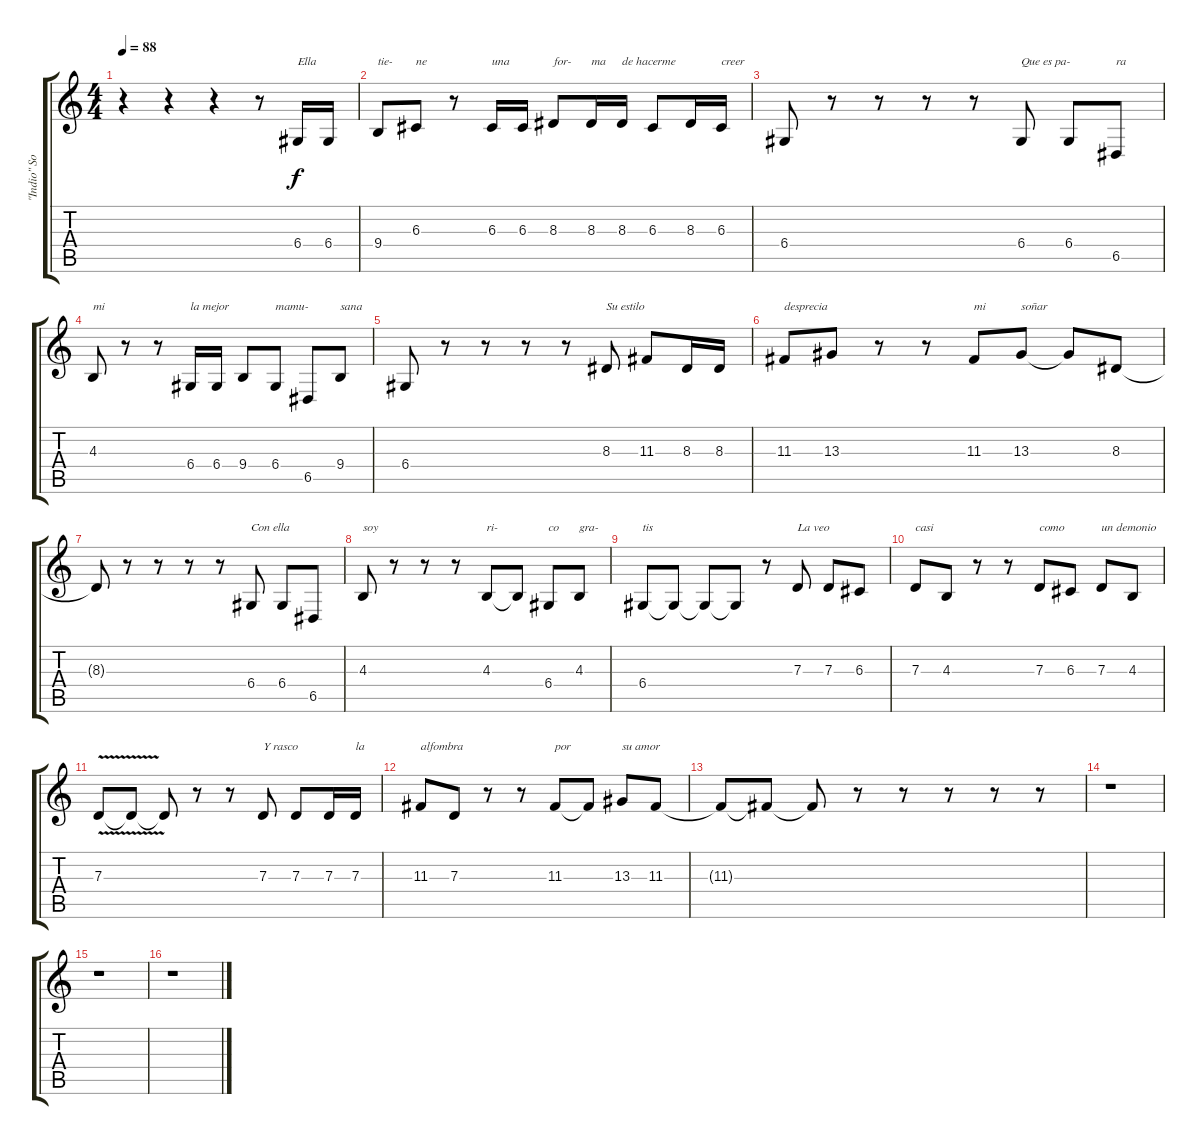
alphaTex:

\track ("\"Indio\" Solari" "\"Indio\" So") {instrument lead2sawtooth}
\staff {score tabs}
\tuning (E4 B3 G3 D3 A2 E2) {hide}
\ts (4 4)
\tempo 88
\clef g2
\ks c
r.4{dy f} r.4 r.4 r.8 6.4.16{txt "Ella"} 6.4.16 |
9.4.8{txt "tie-"} 6.3.8{txt "ne"} r.8 6.3.16{txt "una"} 6.3.16 8.3.8{txt "for-"} 8.3.16{txt "ma"} 8.3.16{txt "de hacerme"} 6.3.8 8.3.16 6.3.16{txt "creer"} |
6.4.8 r.8 r.8 r.8 r.8 6.4.8{txt "Que es pa-"} 6.4.8 6.5.8{txt "ra"} |
4.3.8{txt "mi"} r.8 r.8 6.4.16{txt "la mejor"} 6.4.16 9.4.8 6.4.8{txt "mamu-"} 6.5.8 9.4.8{txt "sana"} |
6.4.8 r.8 r.8 r.8 r.8 8.3.8{txt "Su estilo"} 11.3.8 8.3.16 8.3.16 |
11.3.8{txt "desprecia"} 13.3.8 r.8 r.8 11.3.8{txt "mi"} 13.3.8{txt "soñar"} 13.3{t}.8 8.3.8 |
8.3{t}.8 r.8 r.8 r.8 r.8 6.4.8{txt "Con ella"} 6.4.8 6.5.8 |
4.3.8{txt "soy"} r.8 r.8 r.8 4.3.8{txt "ri-"} 4.3{t}.8 6.4.8{txt "co"} 4.3.8{txt "gra-"} |
6.4.8{txt "tis"} 6.4{t}.8 6.4{t}.8 6.4{t}.8 r.8 7.3.8{txt "La veo"} 7.3.8 6.3.8 |
7.3.8{txt "casi"} 4.3.8 r.8 r.8 7.3.8{txt "como"} 6.3.8 7.3.8{txt "un demonio"} 4.3.8 |
7.3{v}.8 7.3{t}.8 7.3{t}.8 r.8 r.8 7.3.8{txt "Y rasco"} 7.3.8 7.3.16 7.3.16{txt "la"} |
11.3.8{txt "alfombra"} 7.3.8 r.8 r.8 11.3.8{txt "por"} 11.3{t}.8 13.3.8{txt "su amor"} 11.3.8 |
11.3{t}.8 11.3{t}.8 11.3{t}.8 r.8 r.8 r.8 r.8 r.8 |
r.1 |
r.1 |
r.1
